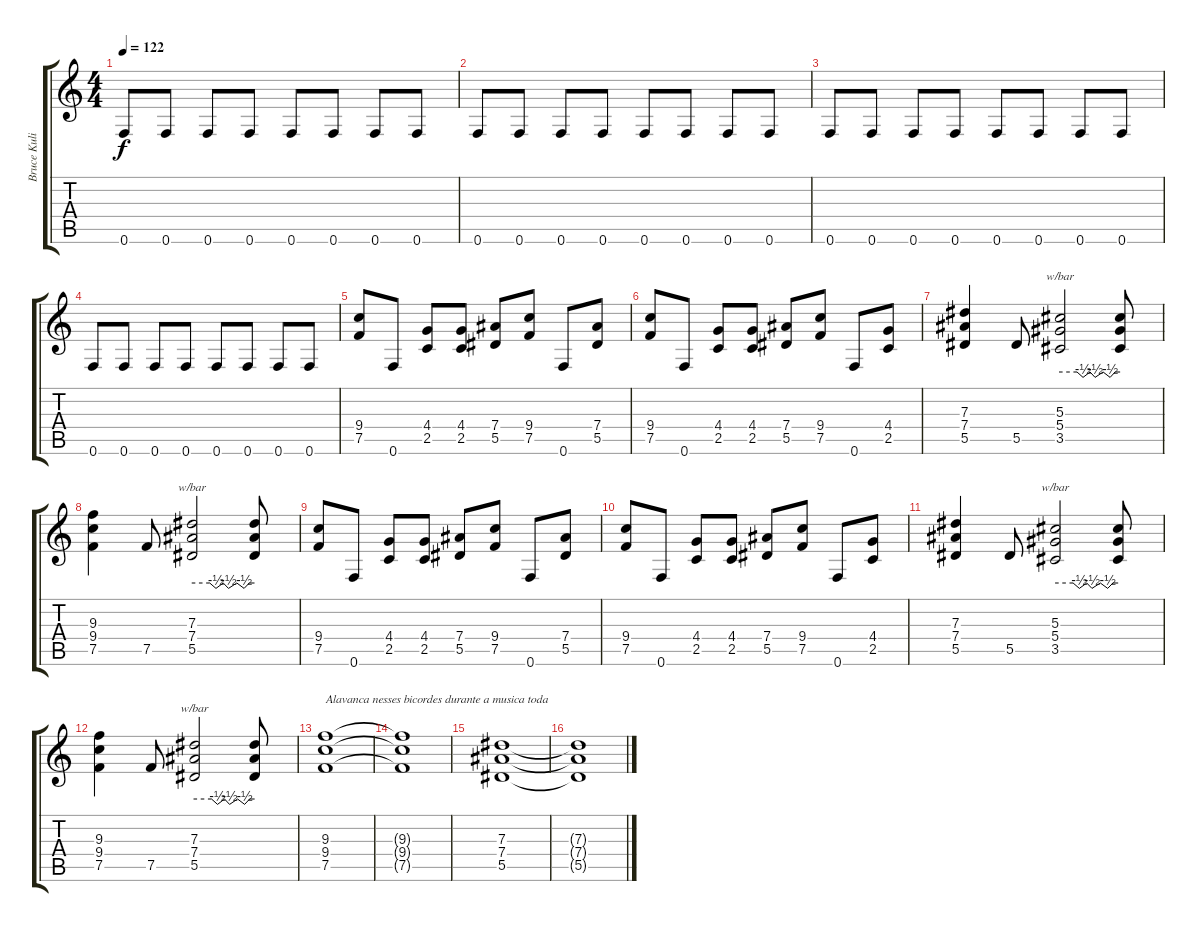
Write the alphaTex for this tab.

\track ("Bruce Kulick" "Bruce Kuli") {instrument overdrivenguitar}
\staff {score tabs}
\tuning (F4 C4 Ab3 Eb3 Bb2 F2) {hide}
\ts (4 4)
\tempo 122
\clef g2
\ks c
0.6.8{dy f instrument overdrivenguitar} 0.6.8 0.6.8 0.6.8 0.6.8 0.6.8 0.6.8 0.6.8 |
0.6.8 0.6.8 0.6.8 0.6.8 0.6.8 0.6.8 0.6.8 0.6.8 |
0.6.8 0.6.8 0.6.8 0.6.8 0.6.8 0.6.8 0.6.8 0.6.8 |
0.6.8 0.6.8 0.6.8 0.6.8 0.6.8 0.6.8 0.6.8 0.6.8 |
(9.4 7.5).8 0.6.8 (4.4 2.5).8 (4.4 2.5).8 (7.4 5.5).8 (9.4 7.5).8 0.6.8 (7.4 5.5).8 |
(9.4 7.5).8 0.6.8 (4.4 2.5).8 (4.4 2.5).8 (7.4 5.5).8 (9.4 7.5).8 0.6.8 (4.4 2.5).8 |
(7.3 7.4 5.5).4 5.5.8 (5.3 5.4 3.5).2{tbe (custom default 0 0 17 0 23 -2 30 0 35 -2 43 0 50 -2 55 0 60 0)} (5.3{t} 5.4{t} 3.5{t}).8 |
(9.3 9.4 7.5).4 7.5.8 (7.3 7.4 5.5).2{tbe (custom default 0 0 17 0 23 -2 30 0 35 -2 43 0 50 -2 55 0 60 0)} (7.3{t} 7.4{t} 5.5{t}).8 |
(9.4 7.5).8 0.6.8 (4.4 2.5).8 (4.4 2.5).8 (7.4 5.5).8 (9.4 7.5).8 0.6.8 (7.4 5.5).8 |
(9.4 7.5).8 0.6.8 (4.4 2.5).8 (4.4 2.5).8 (7.4 5.5).8 (9.4 7.5).8 0.6.8 (4.4 2.5).8 |
(7.3 7.4 5.5).4 5.5.8 (5.3 5.4 3.5).2{tbe (custom default 0 0 17 0 23 -2 30 0 35 -2 43 0 50 -2 55 0 60 0)} (5.3{t} 5.4{t} 3.5{t}).8 |
(9.3 9.4 7.5).4 7.5.8 (7.3 7.4 5.5).2{tbe (custom default 0 0 17 0 23 -2 30 0 35 -2 43 0 50 -2 55 0 60 0)} (7.3{t} 7.4{t} 5.5{t}).8 |
(9.3 9.4 7.5).1{txt "Alavanca nesses bicordes durante a musica toda"} |
(9.3{t} 9.4{t} 7.5{t}).1 |
(7.3 7.4 5.5).1 |
(7.3{t} 7.4{t} 5.5{t}).1
